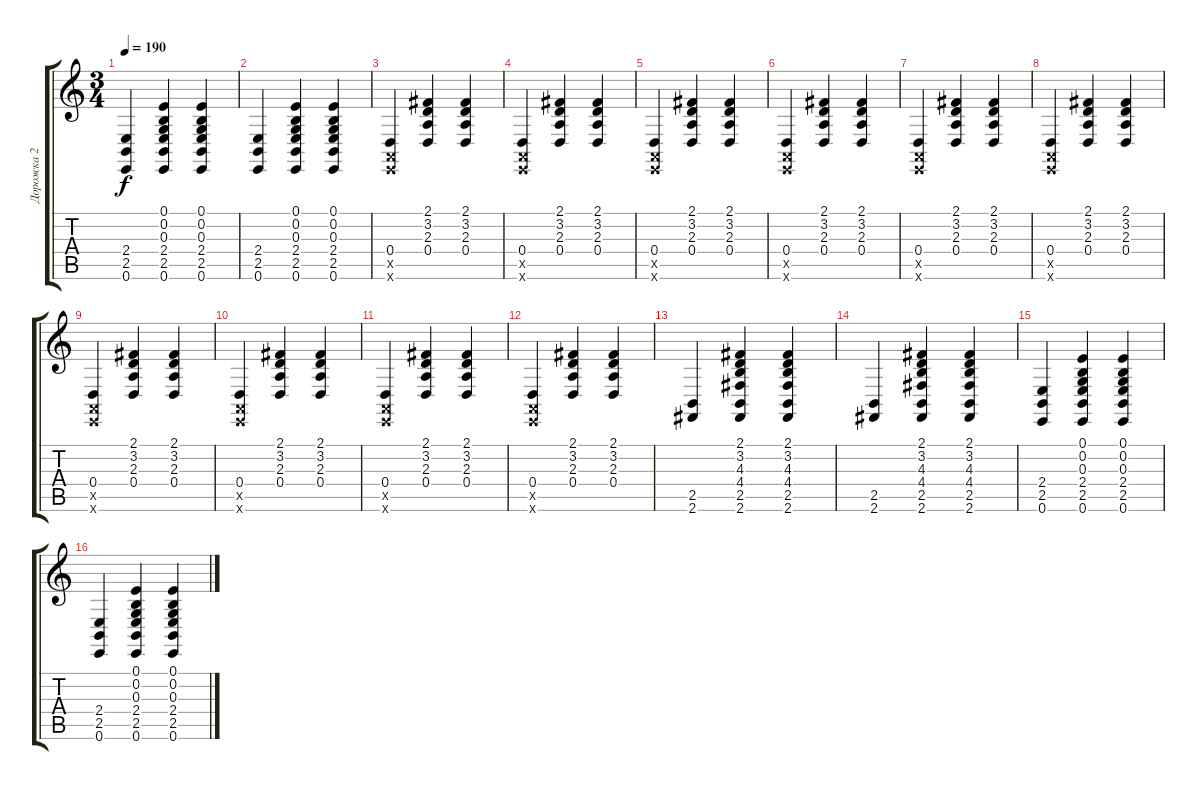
\track ("Дорожка 2" "Дорожка 2") {instrument brightacousticpiano}
\staff {score tabs}
\tuning (E4 B3 G3 D3 A2 E2) {hide}
\ts (3 4)
\tempo 190
\clef g2
\ks c
(2.4 2.5 0.6).4{dy f} (0.1 0.2 0.3 2.4 2.5 0.6).4 (0.1 0.2 0.3 2.4 2.5 0.6).4 |
(2.4 2.5 0.6).4 (0.1 0.2 0.3 2.4 2.5 0.6).4 (0.1 0.2 0.3 2.4 2.5 0.6).4 |
(0.4 0.5{x} 0.6{x}).4 (2.1 3.2 2.3 0.4).4 (2.1 3.2 2.3 0.4).4 |
(0.4 0.5{x} 0.6{x}).4 (2.1 3.2 2.3 0.4).4 (2.1 3.2 2.3 0.4).4 |
(0.4 0.5{x} 0.6{x}).4 (2.1 3.2 2.3 0.4).4 (2.1 3.2 2.3 0.4).4 |
(0.4 0.5{x} 0.6{x}).4 (2.1 3.2 2.3 0.4).4 (2.1 3.2 2.3 0.4).4 |
(0.4 0.5{x} 0.6{x}).4 (2.1 3.2 2.3 0.4).4 (2.1 3.2 2.3 0.4).4 |
(0.4 0.5{x} 0.6{x}).4 (2.1 3.2 2.3 0.4).4 (2.1 3.2 2.3 0.4).4 |
(0.4 0.5{x} 0.6{x}).4 (2.1 3.2 2.3 0.4).4 (2.1 3.2 2.3 0.4).4 |
(0.4 0.5{x} 0.6{x}).4 (2.1 3.2 2.3 0.4).4 (2.1 3.2 2.3 0.4).4 |
(0.4 0.5{x} 0.6{x}).4 (2.1 3.2 2.3 0.4).4 (2.1 3.2 2.3 0.4).4 |
(0.4 0.5{x} 0.6{x}).4 (2.1 3.2 2.3 0.4).4 (2.1 3.2 2.3 0.4).4 |
(2.5 2.6).4 (2.1 3.2 4.3 4.4 2.5 2.6).4 (2.1 3.2 4.3 4.4 2.5 2.6).4 |
(2.5 2.6).4 (2.1 3.2 4.3 4.4 2.5 2.6).4 (2.1 3.2 4.3 4.4 2.5 2.6).4 |
(2.4 2.5 0.6).4 (0.1 0.2 0.3 2.4 2.5 0.6).4 (0.1 0.2 0.3 2.4 2.5 0.6).4 |
(2.4 2.5 0.6).4 (0.1 0.2 0.3 2.4 2.5 0.6).4 (0.1 0.2 0.3 2.4 2.5 0.6).4
